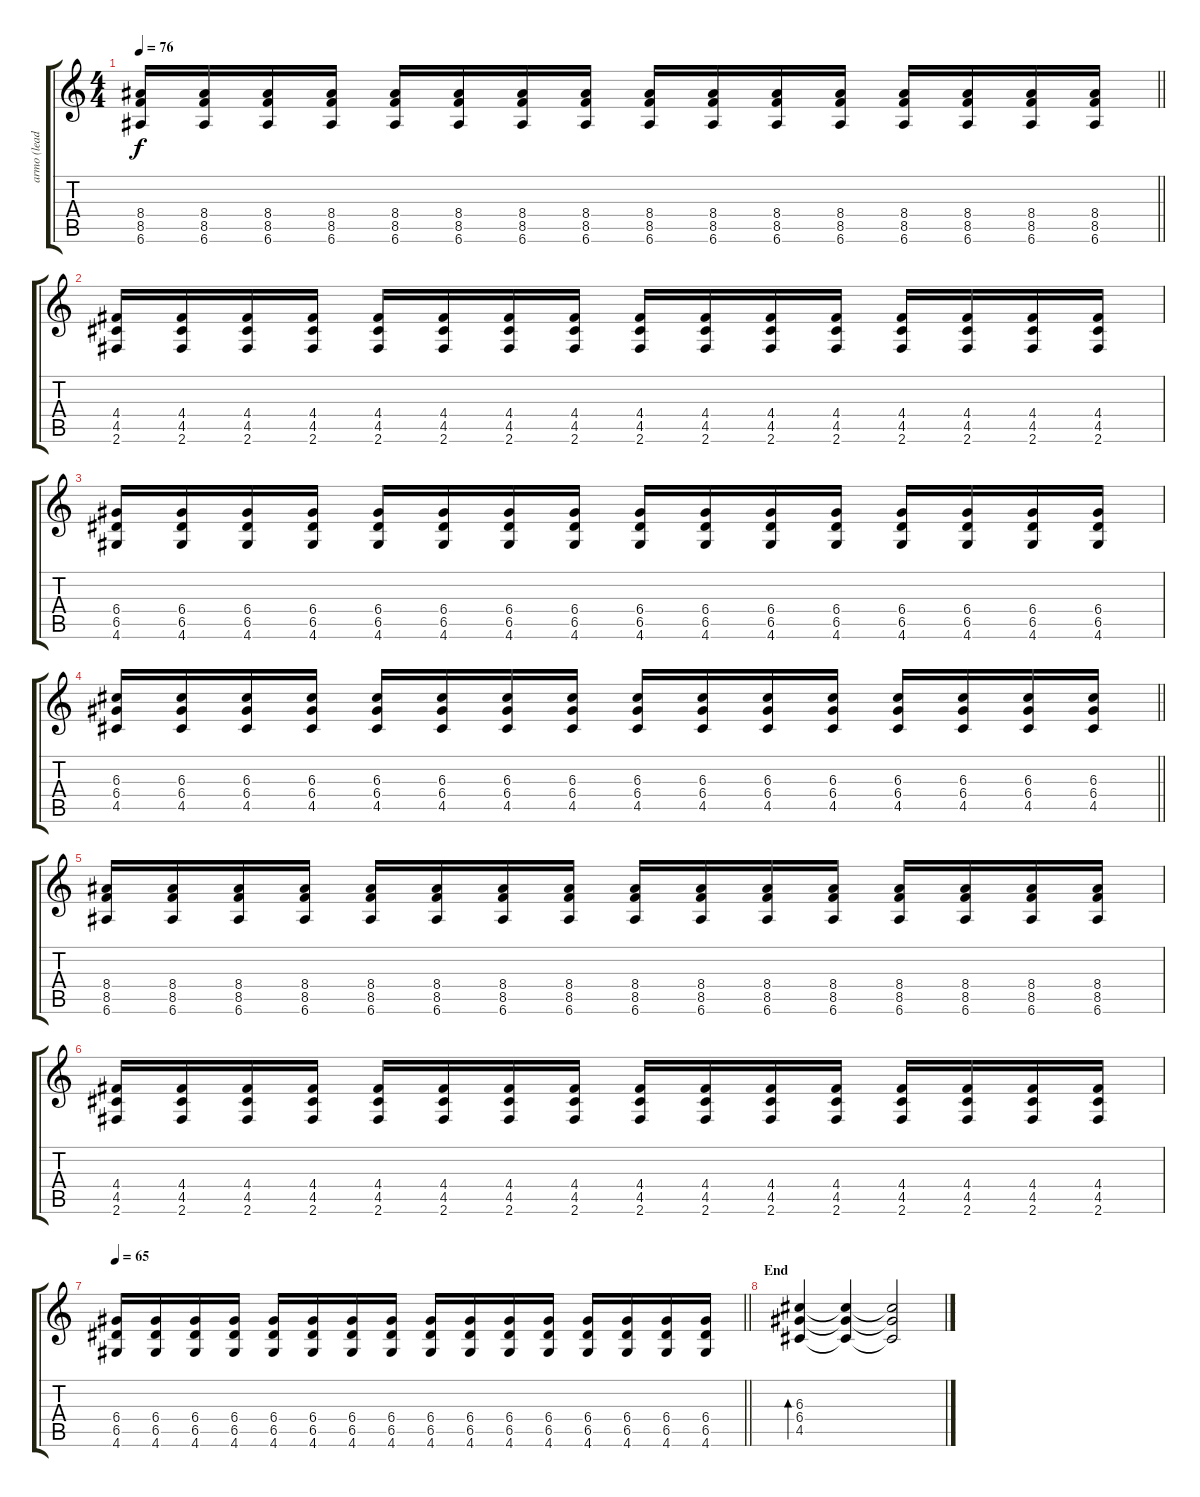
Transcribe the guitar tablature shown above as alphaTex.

\track ("armo (lead)" "armo (lead") {instrument distortionguitar}
\staff {score tabs}
\tuning (E4 B3 G3 D3 A2 E2) {hide}
\ts (4 4)
\tempo 76
\clef g2
\barLineRight lightlight
\ks c
(8.4 8.5 6.6).16{dy f} (8.4 8.5 6.6).16 (8.4 8.5 6.6).16 (8.4 8.5 6.6).16 (8.4 8.5 6.6).16 (8.4 8.5 6.6).16 (8.4 8.5 6.6).16 (8.4 8.5 6.6).16 (8.4 8.5 6.6).16 (8.4 8.5 6.6).16 (8.4 8.5 6.6).16 (8.4 8.5 6.6).16 (8.4 8.5 6.6).16 (8.4 8.5 6.6).16 (8.4 8.5 6.6).16 (8.4 8.5 6.6).16 |
(4.4 4.5 2.6).16 (4.4 4.5 2.6).16 (4.4 4.5 2.6).16 (4.4 4.5 2.6).16 (4.4 4.5 2.6).16 (4.4 4.5 2.6).16 (4.4 4.5 2.6).16 (4.4 4.5 2.6).16 (4.4 4.5 2.6).16 (4.4 4.5 2.6).16 (4.4 4.5 2.6).16 (4.4 4.5 2.6).16 (4.4 4.5 2.6).16 (4.4 4.5 2.6).16 (4.4 4.5 2.6).16 (4.4 4.5 2.6).16 |
(6.4 6.5 4.6).16 (6.4 6.5 4.6).16 (6.4 6.5 4.6).16 (6.4 6.5 4.6).16 (6.4 6.5 4.6).16 (6.4 6.5 4.6).16 (6.4 6.5 4.6).16 (6.4 6.5 4.6).16 (6.4 6.5 4.6).16 (6.4 6.5 4.6).16 (6.4 6.5 4.6).16 (6.4 6.5 4.6).16 (6.4 6.5 4.6).16 (6.4 6.5 4.6).16 (6.4 6.5 4.6).16 (6.4 6.5 4.6).16 |
\barLineRight lightlight
(6.3 6.4 4.5).16 (6.3 6.4 4.5).16 (6.3 6.4 4.5).16 (6.3 6.4 4.5).16 (6.3 6.4 4.5).16 (6.3 6.4 4.5).16 (6.3 6.4 4.5).16 (6.3 6.4 4.5).16 (6.3 6.4 4.5).16 (6.3 6.4 4.5).16 (6.3 6.4 4.5).16 (6.3 6.4 4.5).16 (6.3 6.4 4.5).16 (6.3 6.4 4.5).16 (6.3 6.4 4.5).16 (6.3 6.4 4.5).16 |
(8.4 8.5 6.6).16 (8.4 8.5 6.6).16 (8.4 8.5 6.6).16 (8.4 8.5 6.6).16 (8.4 8.5 6.6).16 (8.4 8.5 6.6).16 (8.4 8.5 6.6).16 (8.4 8.5 6.6).16 (8.4 8.5 6.6).16 (8.4 8.5 6.6).16 (8.4 8.5 6.6).16 (8.4 8.5 6.6).16 (8.4 8.5 6.6).16 (8.4 8.5 6.6).16 (8.4 8.5 6.6).16 (8.4 8.5 6.6).16 |
(4.4 4.5 2.6).16 (4.4 4.5 2.6).16 (4.4 4.5 2.6).16 (4.4 4.5 2.6).16 (4.4 4.5 2.6).16 (4.4 4.5 2.6).16 (4.4 4.5 2.6).16 (4.4 4.5 2.6).16 (4.4 4.5 2.6).16 (4.4 4.5 2.6).16 (4.4 4.5 2.6).16 (4.4 4.5 2.6).16 (4.4 4.5 2.6).16 (4.4 4.5 2.6).16 (4.4 4.5 2.6).16 (4.4 4.5 2.6).16 |
\tempo 65
\barLineRight lightlight
(6.4 6.5 4.6).16 (6.4 6.5 4.6).16 (6.4 6.5 4.6).16 (6.4 6.5 4.6).16 (6.4 6.5 4.6).16 (6.4 6.5 4.6).16 (6.4 6.5 4.6).16 (6.4 6.5 4.6).16 (6.4 6.5 4.6).16 (6.4 6.5 4.6).16 (6.4 6.5 4.6).16 (6.4 6.5 4.6).16 (6.4 6.5 4.6).16 (6.4 6.5 4.6).16 (6.4 6.5 4.6).16 (6.4 6.5 4.6).16 |
\section ("" "End")
(6.3 6.4 4.5).4{bd 60 volume 5} (6.3{t} 6.4{t} 4.5{t}).4 (6.3{t} 6.4{t} 4.5{t}).2
